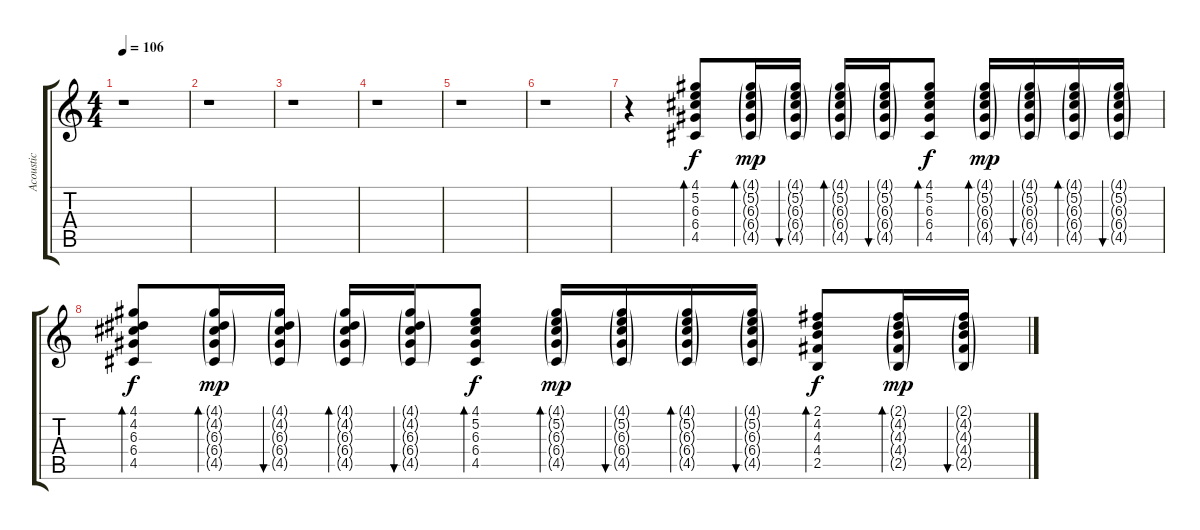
\track ("Acoustic" "Acoustic") {instrument acousticguitarsteel}
\staff {score tabs}
\tuning (E4 B3 G3 D3 A2 E2) {hide}
\ts (4 4)
\tempo 106
\clef g2
\ks c
r.1{dy mp} |
r.1 |
r.1 |
r.1 |
r.1 |
r.1 |
r.4 (4.1 5.2 6.3 6.4 4.5).8{bd 60 dy f} (4.1{g} 5.2{g} 6.3{g} 6.4{g} 4.5{g}).16{bd 60 dy mp} (4.1{g} 5.2{g} 6.3{g} 6.4{g} 4.5{g}).16{bu 60} (4.1{g} 5.2{g} 6.3{g} 6.4{g} 4.5{g}).16{bd 60} (4.1{g} 5.2{g} 6.3{g} 6.4{g} 4.5{g}).16{bu 60} (4.1 5.2 6.3 6.4 4.5).8{bd 60 dy f} (4.1{g} 5.2{g} 6.3{g} 6.4{g} 4.5{g}).16{bd 60 dy mp} (4.1{g} 5.2{g} 6.3{g} 6.4{g} 4.5{g}).16{bu 60} (4.1{g} 5.2{g} 6.3{g} 6.4{g} 4.5{g}).16{bd 60} (4.1{g} 5.2{g} 6.3{g} 6.4{g} 4.5{g}).16{bu 60} |
(4.1 4.2 6.3 6.4 4.5).8{bd 60 dy f} (4.1{g} 4.2{g} 6.3{g} 6.4{g} 4.5{g}).16{bd 60 dy mp} (4.1{g} 4.2{g} 6.3{g} 6.4{g} 4.5{g}).16{bu 60} (4.1{g} 4.2{g} 6.3{g} 6.4{g} 4.5{g}).16{bd 60} (4.1{g} 4.2{g} 6.3{g} 6.4{g} 4.5{g}).16{bu 60} (4.1 5.2 6.3 6.4 4.5).8{bd 60 dy f} (4.1{g} 5.2{g} 6.3{g} 6.4{g} 4.5{g}).16{bd 60 dy mp} (4.1{g} 5.2{g} 6.3{g} 6.4{g} 4.5{g}).16{bu 60} (4.1{g} 5.2{g} 6.3{g} 6.4{g} 4.5{g}).16{bd 60} (4.1{g} 5.2{g} 6.3{g} 6.4{g} 4.5{g}).16{bu 60} (2.1 4.2 4.3 4.4 2.5).8{bd 60 dy f} (2.1{g} 4.2{g} 4.3{g} 4.4{g} 2.5{g}).16{bd 60 dy mp} (2.1{g} 4.2{g} 4.3{g} 4.4{g} 2.5{g}).16{bu 60}
